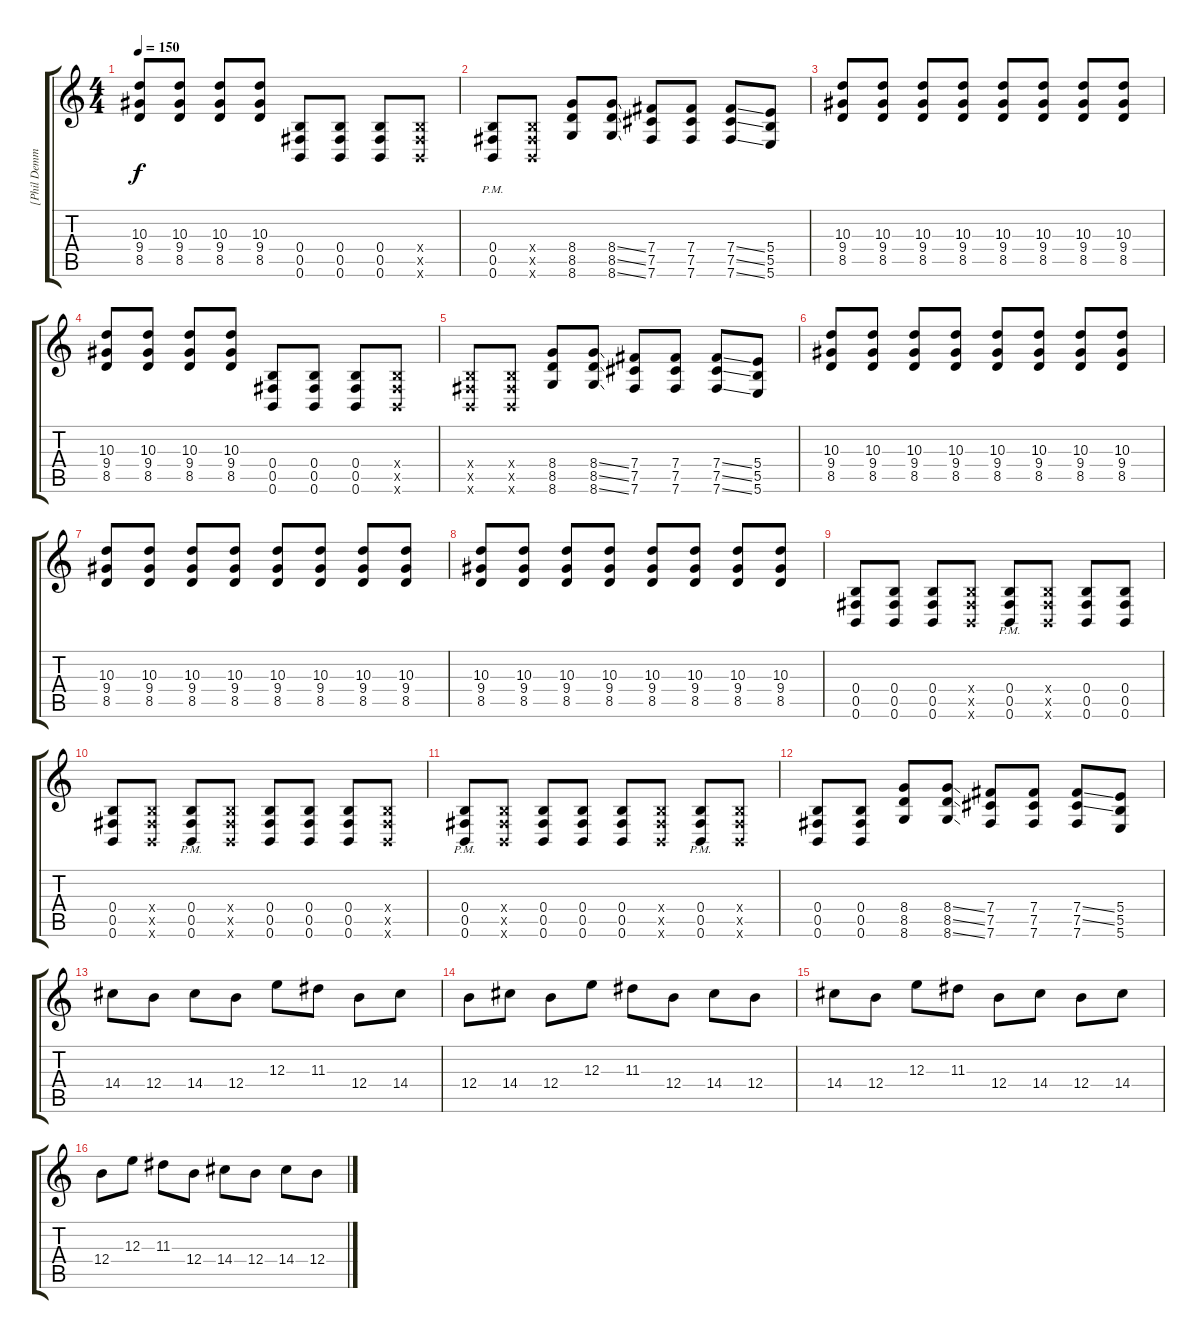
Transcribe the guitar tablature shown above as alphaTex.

\track ("[Phil Demmel] Guitar" "[Phil Demm") {instrument distortionguitar}
\staff {score tabs}
\tuning (Db4 Ab3 E3 B2 Gb2 B1) {hide}
\ts (4 4)
\tempo 150
\clef g2
\ks c
(10.3 9.4 8.5).8{dy f} (10.3 9.4 8.5).8 (10.3 9.4 8.5).8 (10.3 9.4 8.5).8 (0.4 0.5 0.6).8 (0.4 0.5 0.6).8 (0.4 0.5 0.6).8 (0.4{x} 0.5{x} 0.6{x}).8 |
(0.4{pm} 0.5{pm} 0.6{pm}).8 (0.4{x} 0.5{x} 0.6{x}).8 (8.4 8.5 8.6).8 (8.4{ss} 8.5{ss} 8.6{ss}).8 (7.4 7.5 7.6).8 (7.4 7.5 7.6).8 (7.4{ss} 7.5{ss} 7.6{ss}).8 (5.4 5.5 5.6).8 |
(10.3 9.4 8.5).8 (10.3 9.4 8.5).8 (10.3 9.4 8.5).8 (10.3 9.4 8.5).8 (10.3 9.4 8.5).8 (10.3 9.4 8.5).8 (10.3 9.4 8.5).8 (10.3 9.4 8.5).8 |
(10.3 9.4 8.5).8 (10.3 9.4 8.5).8 (10.3 9.4 8.5).8 (10.3 9.4 8.5).8 (0.4 0.5 0.6).8 (0.4 0.5 0.6).8 (0.4 0.5 0.6).8 (0.4{x} 0.5{x} 0.6{x}).8 |
(0.4{x} 0.5{x} 0.6{x}).8 (0.4{x} 0.5{x} 0.6{x}).8 (8.4 8.5 8.6).8 (8.4{ss} 8.5{ss} 8.6{ss}).8 (7.4 7.5 7.6).8 (7.4 7.5 7.6).8 (7.4{ss} 7.5{ss} 7.6{ss}).8 (5.4 5.5 5.6).8 |
(10.3 9.4 8.5).8 (10.3 9.4 8.5).8 (10.3 9.4 8.5).8 (10.3 9.4 8.5).8 (10.3 9.4 8.5).8 (10.3 9.4 8.5).8 (10.3 9.4 8.5).8 (10.3 9.4 8.5).8 |
(10.3 9.4 8.5).8 (10.3 9.4 8.5).8 (10.3 9.4 8.5).8 (10.3 9.4 8.5).8 (10.3 9.4 8.5).8 (10.3 9.4 8.5).8 (10.3 9.4 8.5).8 (10.3 9.4 8.5).8 |
(10.3 9.4 8.5).8 (10.3 9.4 8.5).8 (10.3 9.4 8.5).8 (10.3 9.4 8.5).8 (10.3 9.4 8.5).8 (10.3 9.4 8.5).8 (10.3 9.4 8.5).8 (10.3 9.4 8.5).8 |
(0.4 0.5 0.6).8 (0.4 0.5 0.6).8 (0.4 0.5 0.6).8 (0.4{x} 0.5{x} 0.6{x}).8 (0.4{pm} 0.5{pm} 0.6{pm}).8 (0.4{x} 0.5{x} 0.6{x}).8 (0.4 0.5 0.6).8 (0.4 0.5 0.6).8 |
(0.4 0.5 0.6).8 (0.4{x} 0.5{x} 0.6{x}).8 (0.4{pm} 0.5{pm} 0.6{pm}).8 (0.4{x} 0.5{x} 0.6{x}).8 (0.4 0.5 0.6).8 (0.4 0.5 0.6).8 (0.4 0.5 0.6).8 (0.4{x} 0.5{x} 0.6{x}).8 |
(0.4{pm} 0.5{pm} 0.6{pm}).8 (0.4{x} 0.5{x} 0.6{x}).8 (0.4 0.5 0.6).8 (0.4 0.5 0.6).8 (0.4 0.5 0.6).8 (0.4{x} 0.5{x} 0.6{x}).8 (0.4{pm} 0.5{pm} 0.6{pm}).8 (0.4{x} 0.5{x} 0.6{x}).8 |
(0.4 0.5 0.6).8 (0.4 0.5 0.6).8 (8.4 8.5 8.6).8 (8.4{ss} 8.5{ss} 8.6{ss}).8 (7.4 7.5 7.6).8 (7.4 7.5 7.6).8 (7.4{ss} 7.5{ss} 7.6).8 (5.4 5.5 5.6).8 |
14.4.8 12.4.8 14.4.8 12.4.8 12.3.8 11.3.8 12.4.8 14.4.8 |
12.4.8 14.4.8 12.4.8 12.3.8 11.3.8 12.4.8 14.4.8 12.4.8 |
14.4.8 12.4.8 12.3.8 11.3.8 12.4.8 14.4.8 12.4.8 14.4.8 |
12.4.8 12.3.8 11.3.8 12.4.8 14.4.8 12.4.8 14.4.8 12.4.8
